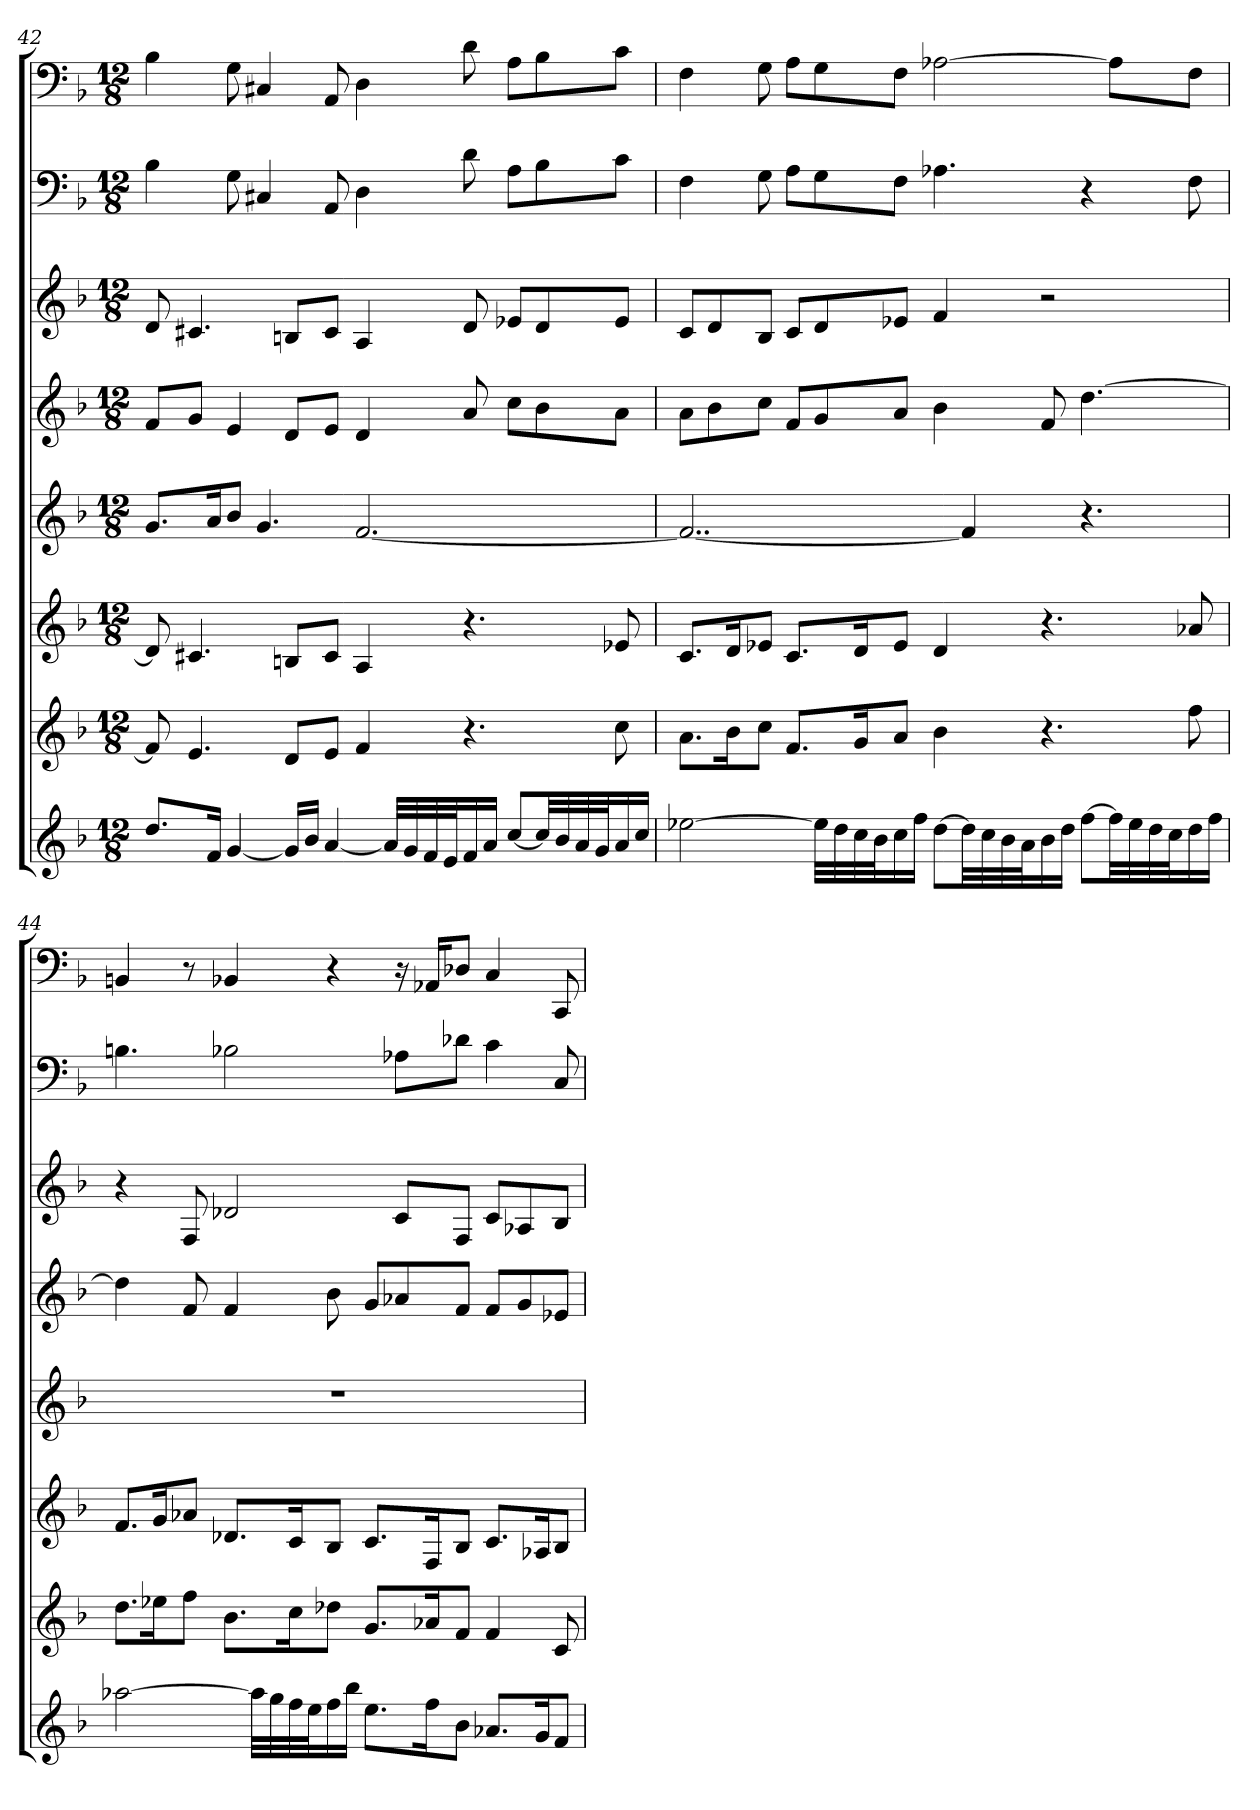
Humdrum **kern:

**kern	**kern	**kern	**kern	**kern	**kern	**kern	**kern
*part8	*part7	*part6	*part5	*part4	*part3	*part2	*part1
*staff8	*staff7	*staff6	*staff5	*staff4	*staff3	*staff2	*staff1
*k[b-]	*k[b-]	*k[b-]	*k[b-]	*k[b-]	*k[b-]	*k[b-]	*k[b-]
*d:	*d:	*d:	*d:	*d:	*d:	*d:	*d:
*M12/8	*M12/8	*M12/8	*M12/8	*M12/8	*M12/8	*M12/8	*M12/8
=42	=42	=42	=42	=42	=42	=42	=42
8.ddL	8f]	8d]	8.gL	8fL	8d	4B-	4B-
.	4.e	4.c#X	.	8gJ	4.c#X	.	.
16fJk	.	.	16aK	.	.	.	.
[4g	.	.	8b-J	4e	.	8G	8G
.	.	.	4.g	.	.	4C#X	4C#X
16gLL]	8dL	8BnL	.	8dL	8BnL	.	.
16b-JJ	.	.	.	.	.	.	.
[4a	8eJ	8c#J	.	8eJ	8c#J	8AA	8AA
.	4f	4A	[2.f	4d	4A	4D	4D
32aLLL]	.	.	.	.	.	.	.
32g	.	.	.	.	.	.	.
32f	.	.	.	.	.	.	.
32eJ	.	.	.	.	.	.	.
16f	4.r	4.r	.	8a	8d	8d	8d
16aJJ	.	.	.	.	.	.	.
[8ccL	.	.	.	8ccL	8e-XL	8AL	8AL
32ccLL]	.	.	.	8b-	8d	8B-	8B-
32b-	.	.	.	.	.	.	.
32a	.	.	.	.	.	.	.
32gJ	.	.	.	.	.	.	.
16a	8cc	8e-X	.	8aJ	8e-J	8cJ	8cJ
16ccJJ	.	.	.	.	.	.	.
=43	=43	=43	=43	=43	=43	=43	=43
[2ee-X	8.aL	8.cL	2..f_	8aL	8cL	4F	4F
.	.	.	.	8b-	8d	.	.
.	16b-K	16dK	.	.	.	.	.
.	8ccJ	8e-XJ	.	8ccJ	8B-J	8G	8G
.	8.fL	8.cL	.	8fL	8cL	8AL	8AL
32ee-LLL]	.	.	.	8g	8d	8G	8G
32dd	.	.	.	.	.	.	.
32cc	16gK	16dK	.	.	.	.	.
32b-J	.	.	.	.	.	.	.
16cc	8aJ	8e-J	.	8aJ	8e-XJ	8FJ	8FJ
16ffJJ	.	.	.	.	.	.	.
[8ddL	4b-	4d	.	4b-	4f	4.A-X	[2A-X
32ddLL]	.	.	4f]	.	.	.	.
32cc	.	.	.	.	.	.	.
32b-	.	.	.	.	.	.	.
32aJ	.	.	.	.	.	.	.
16b-	4.r	4.r	.	8f	2r	.	.
16ddJJ	.	.	.	.	.	.	.
[8ffL	.	.	4.r	[4.dd	.	4r	.
32ffLL]	.	.	.	.	.	.	8A-L]
32ee-	.	.	.	.	.	.	.
32dd	.	.	.	.	.	.	.
32ccJ	.	.	.	.	.	.	.
16dd	8ff	8a-X	.	.	.	8F	8FJ
16ffJJ	.	.	.	.	.	.	.
=44	=44	=44	=44	=44	=44	=44	=44
[2aa-X	8.ddL	8.fL	1.r	4dd]	4r	4.Bn	4BBn
.	16ee-XK	16gK	.	.	.	.	.
.	8ffJ	8a-XJ	.	8f	8F	.	8r
.	8.b-L	8.d-XL	.	4f	2d-X	2B-X	4BB-X
32aa-LLL]	.	.	.	.	.	.	.
32gg	.	.	.	.	.	.	.
32ff	16ccK	16cK	.	.	.	.	.
32eeJ	.	.	.	.	.	.	.
16ff	8dd-XJ	8B-J	.	8b-	.	.	4r
16bb-JJ	.	.	.	.	.	.	.
8.eeL	8.gL	8.cL	.	8gL	.	.	.
.	.	.	.	8a-X	8cL	8A-XL	16r
16ffK	16a-XK	16FK	.	.	.	.	16AA-XKL
8b-J	8fJ	8B-J	.	8fJ	8FJ	8d-XJ	8D-XJ
8.a-XL	4f	8.cL	.	8fL	8cL	4c	4C
.	.	.	.	8g	8A-X	.	.
16gK	.	16A-XK	.	.	.	.	.
8fJ	8c	8B-J	.	8e-XJ	8B-J	8C	8CC
=	=	=	=	=	=	=	=
*-	*-	*-	*-	*-	*-	*-	*-
